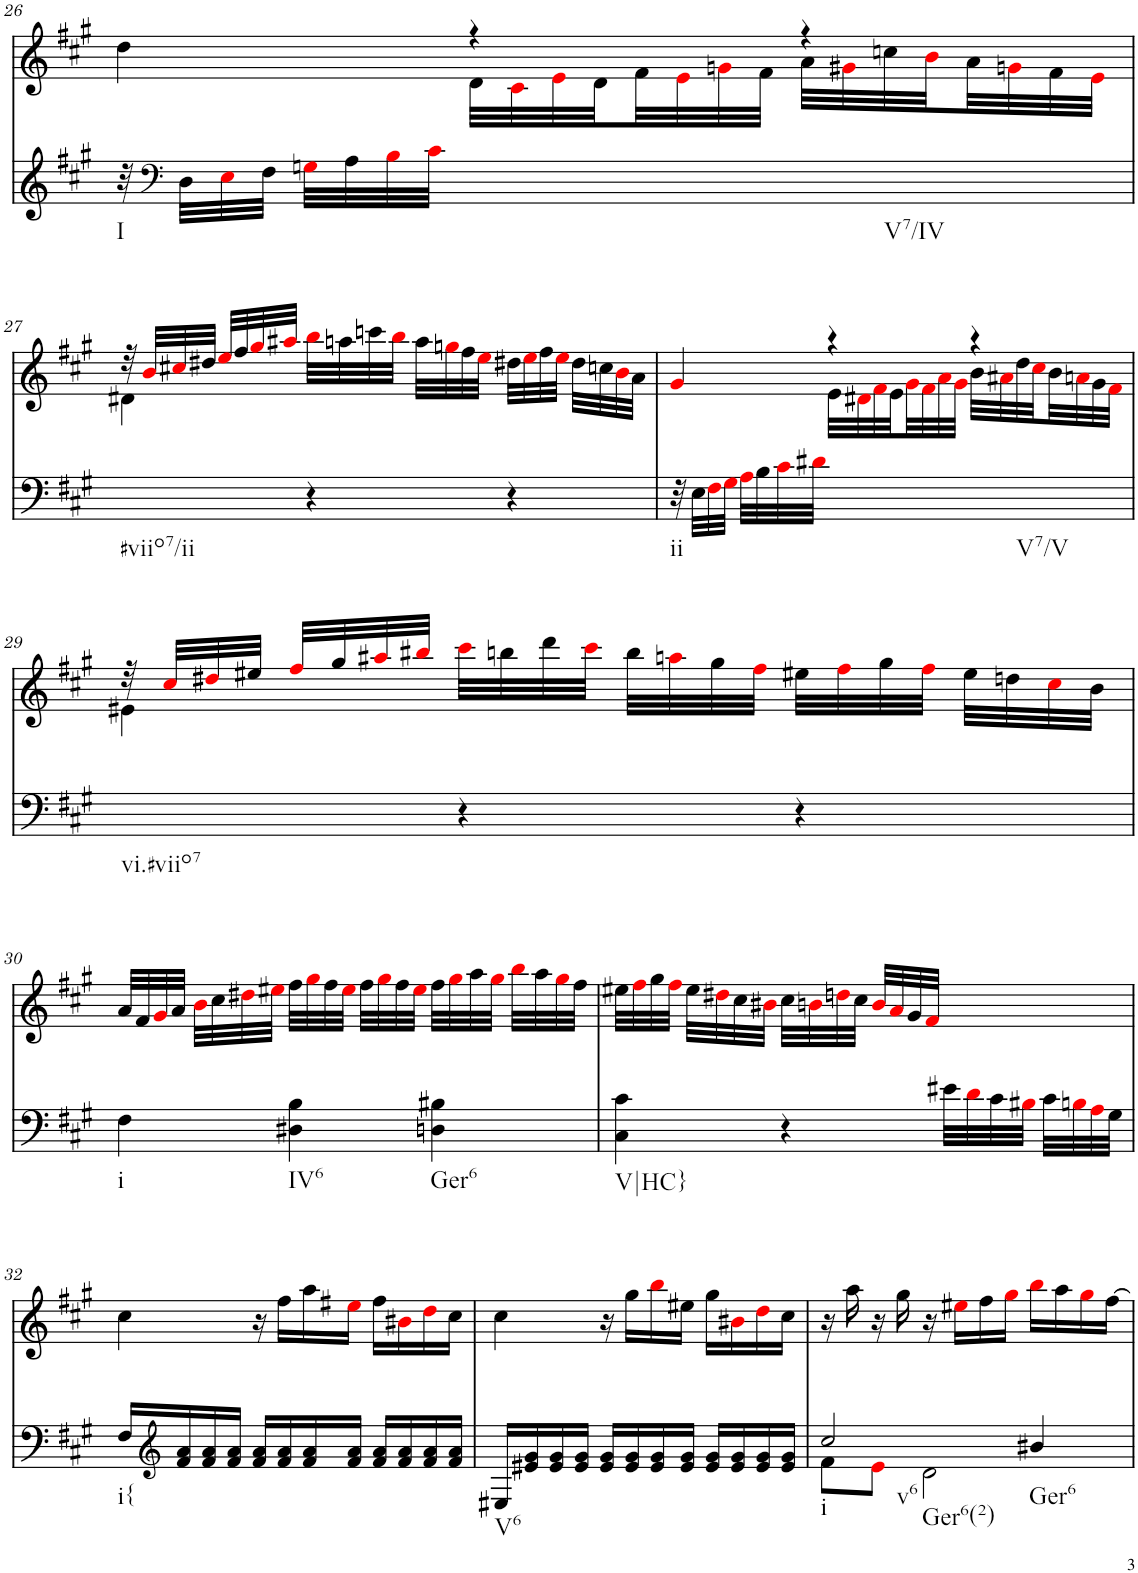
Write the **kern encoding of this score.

**kern	**kern
*part2	*part1
*staff2	*staff1
*I"Piano, unbenannt	*I"Piano, unbenannt
*I'Pno	*I'Pno
!!LO:PB:g=z
*clefG2	*clefG2
*k[f#c#g#]	*k[f#c#g#]
*M3/4	*M3/4
=26	=26
*	*^
!LO:TX:b:t=I	!	!
32r	4dd\	4ryy
*clefF4	*	*
32D\LLL	.	.
32Ei\	.	.
32F#\JJJ	.	.
32Gni\LLL	.	.
32A\	.	.
32Bi\	.	.
32c#i\JJJ	.	.
4ryy	4r	32d\LLL
.	.	32c#i\
.	.	32ei\
.	.	32d\
.	.	32f#\
.	.	32ei\
.	.	32gni\
.	.	32f#\JJJ
!LO:TX:b:t=V7/IV	!	!
4ryy	4r	32a\LLL
.	.	32g#Xi\
.	.	32ccn\
.	.	32bi\
.	.	32a\
.	.	32gni\
.	.	32f#\
.	.	32ei\JJJ
!!LO:LB:g=z	!!
=27	=27	=27
!LO:TX:b:t=#viio7/ii	!	!
4ryy	32r	4d#X\
.	32bi/LLL	.
.	32cc#Xi/	.
.	32dd#X/JJJ	.
.	32eei/LLL	.
.	32ff#/	.
.	32gg#i/	.
.	32aa#Xi/JJJ	.
4r	32bbi\LLL	2ryy
.	32aan\	.
.	32cccn\	.
.	32bbi\JJJ	.
.	32aa\LLL	.
.	32ggni\	.
.	32ff#\	.
.	32eei\JJJ	.
4r	32dd#X\LLL	.
.	32eei\	.
.	32ff#\	.
.	32eei\JJJ	.
.	32dd#\LLL	.
.	32ccn\	.
.	32bi\	.
.	32a\JJJ	.
=28	=28	=28
!LO:TX:b:t=ii	!	!
32r	4g#i/	4ryy
32E\LLL	.	.
32F#i\	.	.
32G#i\JJJ	.	.
32Ai\LLL	.	.
32B\	.	.
32c#i\	.	.
32d#Xi\JJJ	.	.
4ryy	4r	32e\LLL
.	.	32d#Xi\
.	.	32f#i\
.	.	32e\
.	.	32g#i\
.	.	32f#i\
.	.	32ai\
.	.	32g#i\JJJ
!LO:TX:b:t=V7/V	!	!
4ryy	4r	32b\LLL
.	.	32a#Xi\
.	.	32dd\
.	.	32cc#i\
.	.	32b\
.	.	32ani\
.	.	32g#\
.	.	32f#i\JJJ
!!LO:LB:g=z	!!
=29	=29	=29
!LO:TX:b:t=vi.#viio7	!	!
4ryy	32r	4e#X\
.	32cc#i/LLL	.
.	32dd#Xi/	.
.	32ee#X/JJJ	.
.	32ff#i/LLL	.
.	32gg#/	.
.	32aa#Xi/	.
.	32bb#Xi/JJJ	.
4r	32ccc#i\LLL	2ryy
.	32bbn\	.
.	32ddd\	.
.	32ccc#i\JJJ	.
.	32bb\LLL	.
.	32aani\	.
.	32gg#\	.
.	32ff#i\JJJ	.
4r	32ee#X\LLL	.
.	32ff#i\	.
.	32gg#\	.
.	32ff#i\JJJ	.
.	32ee#\LLL	.
.	32ddn\	.
.	32cc#i\	.
.	32b\JJJ	.
*	*v	*v
!!LO:LB:g=z
=30	=30
!LO:TX:b:t=i	!
4F#\	32a/LLL
.	32f#/
.	32g#i/
.	32a/JJJ
.	32bi\LLL
.	32cc#\
.	32dd#Xi\
.	32ee#Xi\JJJ
!LO:TX:b:t=IV6	!
4D#X\ 4B\	32ff#\LLL
.	32gg#i\
.	32ff#\
.	32ee#i\JJJ
.	32ff#\LLL
.	32gg#i\
.	32ff#\
.	32ee#i\JJJ
!LO:TX:b:t=Ger6	!
4Dn\ 4B#X\	32ff#\LLL
.	32gg#i\
.	32aa\
.	32gg#i\JJJ
.	32bbi\LLL
.	32aa\
.	32gg#i\
.	32ff#\JJJ
=31	=31
!LO:TX:b:t=V|HC}	!
4C#\ 4c#\	32ee#X\LLL
.	32ff#i\
.	32gg#\
.	32ff#i\JJJ
.	32ee#\LLL
.	32dd#Xi\
.	32cc#\
.	32b#Xi\JJJ
4r	32cc#\LLL
.	32bni\
.	32ddni\
.	32cc#\JJJ
.	32bi/LLL
.	32ai/
.	32g#/
.	32f#i/JJJ
32e#X\LLL	4ryy
32di\	.
32c#\	.
32B#Xi\JJJ	.
32c#\LLL	.
32Bni\	.
32Ai\	.
32G#\JJJ	.
!!LO:LB:g=z
=32	=32
!LO:TX:b:t=i{	!
16F#/LL	4cc#\
*clefG2	*
16f#/ 16a/	.
16f#/ 16a/	.
16f#/ 16a/JJ	.
16f#/ 16a/LL	16r
16f#/ 16a/	16ff#\LL
16f#/ 16a/	16aa\
16f#/ 16a/JJ	16ee#Xi\JJ
16f#/ 16a/LL	16ff#\LL
16f#/ 16a/	16b#Xi\
16f#/ 16a/	16ddi\
16f#/ 16a/JJ	16cc#\JJ
=33	=33
!LO:TX:b:t=V6	!
16E#X/LL	4cc#\
16e#X/ 16g#/	.
16e#/ 16g#/	.
16e#/ 16g#/JJ	.
16e#/ 16g#/LL	16r
16e#/ 16g#/	16gg#\LL
16e#/ 16g#/	16bbi\
16e#/ 16g#/JJ	16ee#X\JJ
16e#/ 16g#/LL	16gg#\LL
16e#/ 16g#/	16b#Xi\
16e#/ 16g#/	16ddi\
16e#/ 16g#/JJ	16cc#\JJ
=34	=34
*^	*
!LO:TX:b:t=i	!	!
!LO:TX:b:t=v6	!	!
!LO:TX:b:t=Ger6(2)	!	!
2cc#/	8f#\L	16r
.	.	16aa\
.	8ei\J	16r
.	.	16gg#\
.	2d\	16r
.	.	16ee#Xi\LL
.	.	16ff#\
.	.	16gg#i\JJ
!LO:TX:b:t=Ger6	!	!
4b#X/	.	16bbi\LL
.	.	16aa\
.	.	16gg#i\
.	.	[16ff#\JJ
*v	*v	*
=	=
*-	*-
